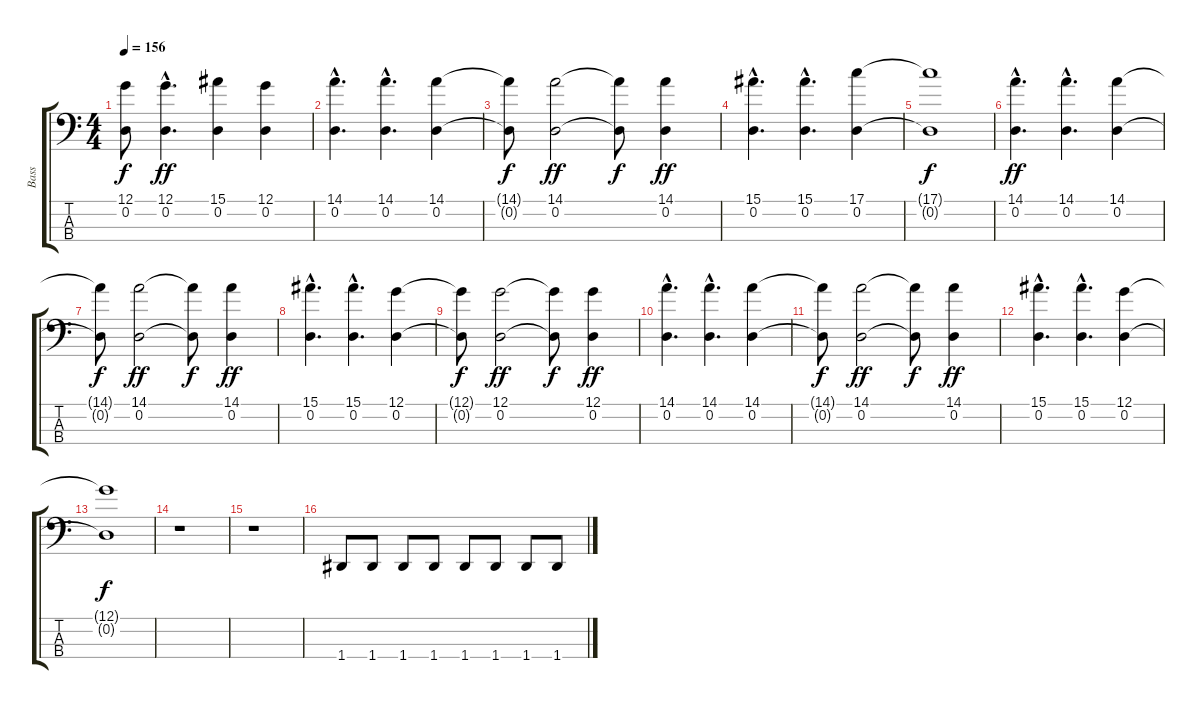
\track ("Bass                " "Bass      ") {instrument slapbass2}
\staff {score tabs}
\tuning (G2 D2 A1 D1) {hide}
\ts (4 4)
\tempo 156
\clef f4
\ks c
(12.1{t} 0.2{t}).8{dy f} (12.1{hac} 0.2{hac}).4{d dy ff} (15.1 0.2).4 (12.1 0.2).4 |
(14.1{hac} 0.2{hac}).4{d} (14.1{hac} 0.2{hac}).4{d} (14.1 0.2).4 |
(14.1{t} 0.2{t}).8{dy f} (14.1 0.2).2{dy ff} (14.1{t} 0.2{t}).8{dy f} (14.1 0.2).4{dy ff} |
(15.1{hac} 0.2{hac}).4{d} (15.1{hac} 0.2{hac}).4{d} (17.1 0.2).4 |
(17.1{t} 0.2{t}).1{dy f} |
(14.1{hac} 0.2{hac}).4{d dy ff} (14.1{hac} 0.2{hac}).4{d} (14.1 0.2).4 |
(14.1{t} 0.2{t}).8{dy f} (14.1 0.2).2{dy ff} (14.1{t} 0.2{t}).8{dy f} (14.1 0.2).4{dy ff} |
(15.1{hac} 0.2{hac}).4{d} (15.1{hac} 0.2{hac}).4{d} (12.1 0.2).4 |
(12.1{t} 0.2{t}).8{dy f} (12.1 0.2).2{dy ff} (12.1{t} 0.2{t}).8{dy f} (12.1 0.2).4{dy ff} |
(14.1{hac} 0.2{hac}).4{d} (14.1{hac} 0.2{hac}).4{d} (14.1 0.2).4 |
(14.1{t} 0.2{t}).8{dy f} (14.1 0.2).2{dy ff} (14.1{t} 0.2{t}).8{dy f} (14.1 0.2).4{dy ff} |
(15.1{hac} 0.2{hac}).4{d} (15.1{hac} 0.2{hac}).4{d} (12.1 0.2).4 |
(12.1{t} 0.2{t}).1{dy f} |
r.1 |
r.1 |
1.4.8{volume 4} 1.4.8 1.4.8 1.4.8 1.4.8 1.4.8 1.4.8 1.4.8
